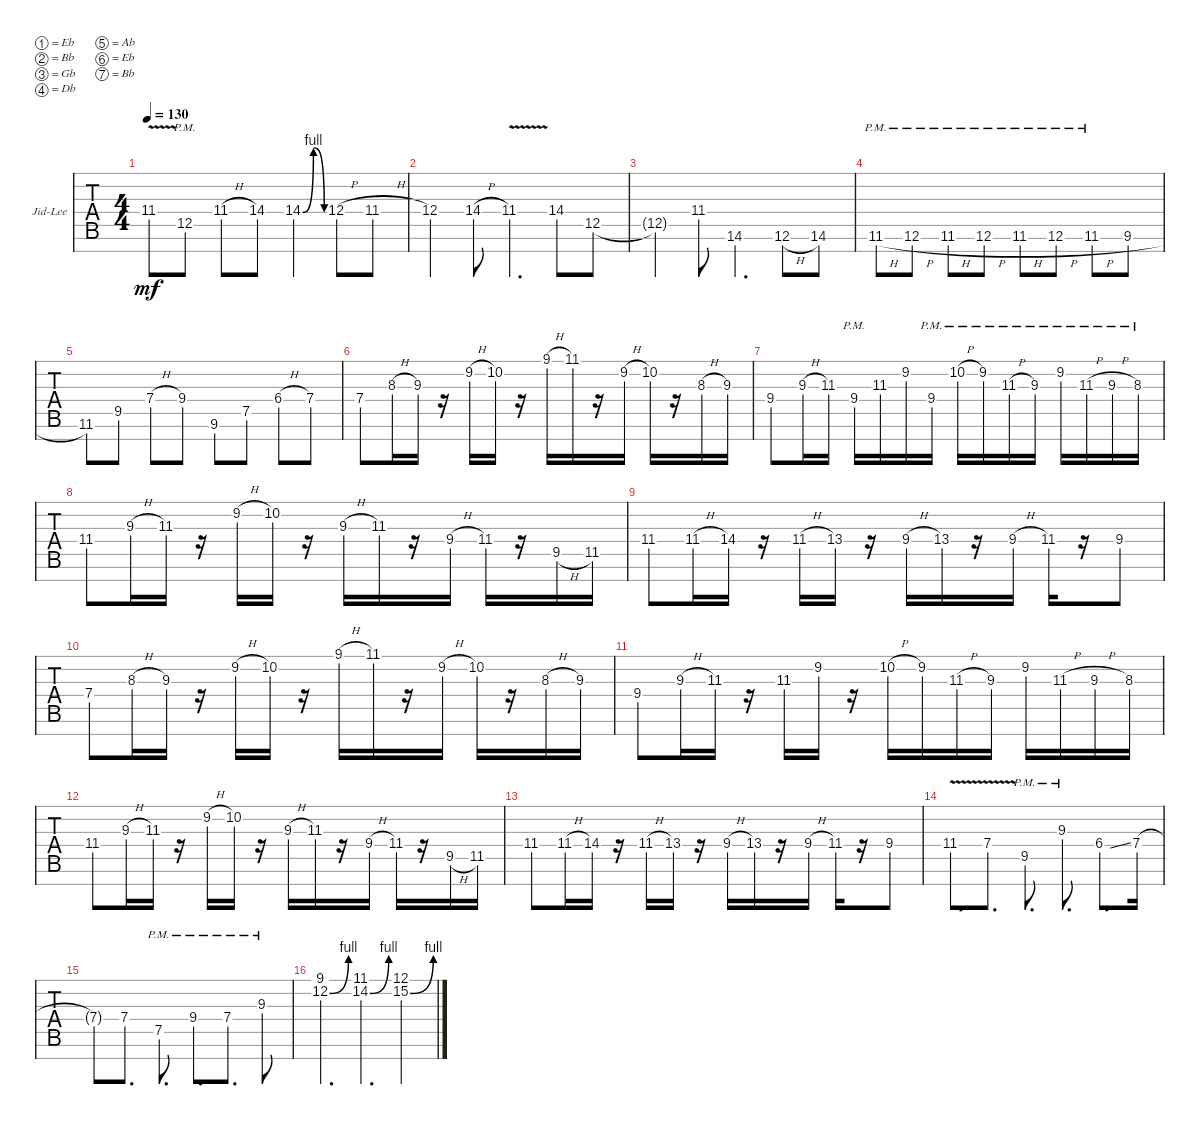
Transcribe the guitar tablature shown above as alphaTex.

\defaultSystemsLayout 4
\bracketExtendMode groupsimilarinstruments
\firstSystemTrackNameOrientation horizontal
\otherSystemsTrackNameOrientation horizontal
\track ("Jid-Lee" "Jid-Lee") {instrument distortionguitar}
\staff {tabs}
\tuning (Eb4 Bb3 Gb3 Db3 Ab2 Eb2 Bb1)
\ts (4 4)
\tempo 130
\clef g2
\ks c
11.4{v t}.8{dy mf} 12.5{pm}.8 11.4{h}.8 14.4.8 14.4{be (bendrelease 0 0 24.599999999999998 4 40.199999999999996 4 48 0)}.4 12.4{h}.8 11.4{h}.8 |
12.4.4 14.4{h}.8 11.4{v}.4{d} 14.4.8 12.5.8 |
12.5{t}.4 11.4.8 14.6.4{d} 12.6{h}.8 14.6.8 |
11.6{h pm}.8 12.6{h pm}.8 11.6{h pm}.8 12.6{h pm}.8 11.6{h pm}.8 12.6{h pm}.8 11.6{h pm}.8 9.6{h}.8 |
11.6.8 9.5.8 7.4{h}.8 9.4.8 9.6.8 7.5.8 6.4{h}.8 7.4.8 |
7.4.8 8.3{h}.16 9.3.16 r.16 9.2{h}.16 10.2.16 r.16 9.1{h}.16 11.1.16 r.16 9.2{h}.16 10.2.16 r.16 8.3{h}.16 9.3.16 |
9.4.8 9.3{h}.16 11.3.16 9.4{pm}.16 11.3.16 9.2.16 9.4{pm}.16 10.2{h pm}.16 9.2{pm}.16 11.3{h pm}.16 9.3{pm}.16 9.2{pm}.16 11.3{h pm}.16 9.3{h pm}.16 8.3{pm}.16 |
11.4.8 9.3{h}.16 11.3.16 r.16 9.2{h}.16 10.2.16 r.16 9.3{h}.16 11.3.16 r.16 9.4{h}.16 11.4.16 r.16 9.5{h}.16 11.5.16 |
11.4.8 11.4{h}.16 14.4.16 r.16 11.4{h}.16 13.4.16 r.16 9.4{h}.16 13.4.16 r.16 9.4{h}.16 11.4.16 r.16 9.4.8 |
7.4.8 8.3{h}.16 9.3.16 r.16 9.2{h}.16 10.2.16 r.16 9.1{h}.16 11.1.16 r.16 9.2{h}.16 10.2.16 r.16 8.3{h}.16 9.3.16 |
9.4.8 9.3{h}.16 11.3.16 r.16 11.3.16 9.2.16 r.16 10.2{h}.16 9.2.16 11.3{h}.16 9.3.16 9.2.16 11.3{h}.16 9.3{h}.16 8.3.16 |
11.4.8 9.3{h}.16 11.3.16 r.16 9.2{h}.16 10.2.16 r.16 9.3{h}.16 11.3.16 r.16 9.4{h}.16 11.4.16 r.16 9.5{h}.16 11.5.16 |
11.4.8 11.4{h}.16 14.4.16 r.16 11.4{h}.16 13.4.16 r.16 9.4{h}.16 13.4.16 r.16 9.4{h}.16 11.4.16 r.16 9.4.8 |
11.4{v}.8{d} 7.4{v}.8{d} 9.5{pm}.8{d} 9.3{pm}.8{d} 6.4{ss}.8{d} 7.4.16 |
7.4{t}.8 7.4.8{d} 7.5{pm}.8{d} 9.4{pm}.8{d} 7.4{pm}.8{d} 9.3{pm}.8 |
(9.1 12.2{be (bend 0 0 12 4)}).4{d} (11.1 14.2{be (bend 0 0 12 4)}).4{d} (12.1 15.2{be (bend 0 0 10.2 4)}).4
